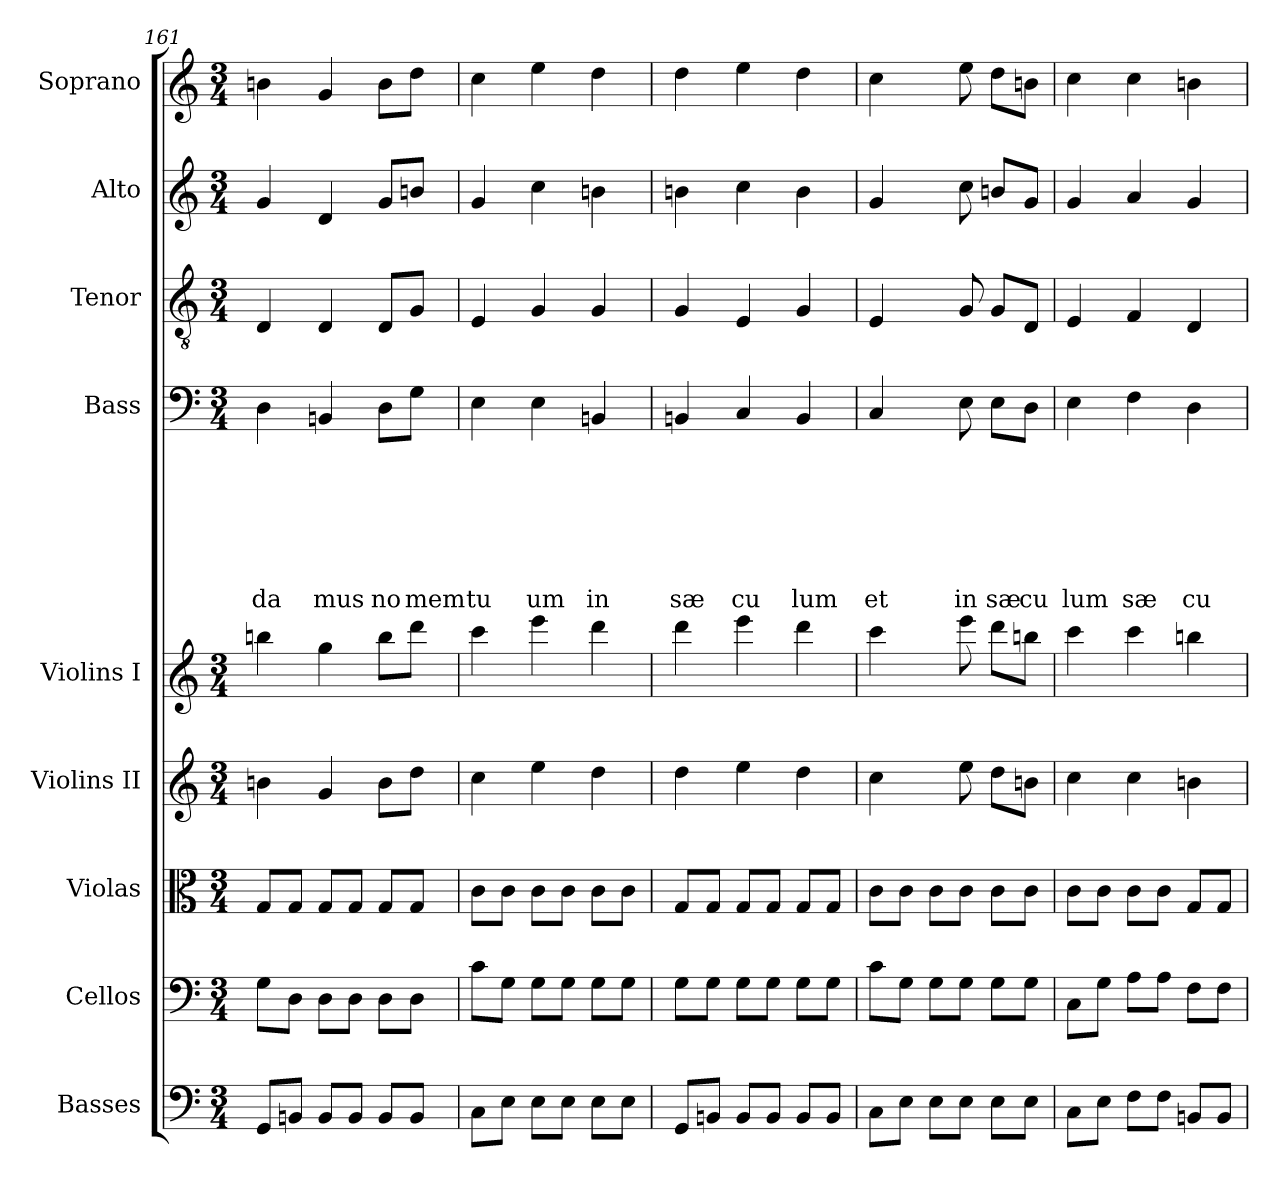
**kern	**kern	**kern	**kern	**kern	**kern	**text	**text	**text	**text	**text	**text	**text	**kern	**text	**kern	**kern
*part9	*part8	*part7	*part6	*part5	*part4	*part4	*part4	*part4	*part4	*part4	*part4	*part4	*part3	*part3	*part2	*part1
*staff9	*staff8	*staff7	*staff6	*staff5	*staff4	*staff4	*staff4	*staff4	*staff4	*staff4	*staff4	*staff4	*staff3	*staff3	*staff2	*staff1
*I"Basses	*I"Cellos	*I"Violas	*I"Violins II	*I"Violins I	*I"Bass	*	*	*	*	*	*	*	*I"Tenor	*	*I"Alto	*I"Soprano
*I'Bass	*I'Cell.	*I'Vla.	*I'Vln. II	*I'Vln. I	*I'Bs	*	*	*	*	*	*	*	*I'Ten	*	*I'Alto	*I'Sop
*clefF4	*clefF4	*clefC3	*clefG2	*clefG2	*clefF4	*	*	*	*	*	*	*	*clefGv2	*	*clefG2	*clefG2
*ITrd7c12	*	*	*	*	*	*	*	*	*	*	*	*	*	*	*	*
*k[]	*k[]	*k[]	*k[]	*k[]	*k[]	*	*	*	*	*	*	*	*k[]	*	*k[]	*k[]
*C:	*C:	*C:	*C:	*C:	*C:	*	*	*	*	*	*	*	*C:	*	*C:	*C:
*M3/4	*M3/4	*M3/4	*M3/4	*M3/4	*M3/4	*	*	*	*	*	*	*	*M3/4	*	*M3/4	*M3/4
=161	=161	=161	=161	=161	=161	=161	=161	=161	=161	=161	=161	=161	=161	=161	=161	=161
!	!	!	!	!	!	!	!	!	!	!	!	!LO:LY:b	!	!	!	!
8GGG/L	8G\L	8G/L	4bn\	4bbn\	4D\	.	.	.	.	.	.	da	4D/	.	4g/	4bn\
8BBBn/J	8D\J	8G/J	.	.	.	.	.	.	.	.	.	.	.	.	.	.
!	!	!	!	!	!	!	!	!	!	!	!	!LO:LY:b	!	!	!	!
8BBB/L	8D\L	8G/L	4g/	4gg\	4BBn/	.	.	.	.	.	.	mus	4D/	.	4d/	4g/
8BBB/J	8D\J	8G/J	.	.	.	.	.	.	.	.	.	.	.	.	.	.
!	!	!	!	!	!	!	!	!	!	!	!	!LO:LY:b	!	!	!	!
8BBB/L	8D\L	8G/L	8b\L	8bb\L	8D\L	.	.	.	.	.	.	no	8D/L	.	8g/L	8b\L
!	!	!	!	!	!	!	!	!	!	!	!	!LO:LY:b	!	!	!	!
8BBB/J	8D\J	8G/J	8dd\J	8ddd\J	8G\J	.	.	.	.	.	.	mem	8G/J	.	8bn/J	8dd\J
=162	=162	=162	=162	=162	=162	=162	=162	=162	=162	=162	=162	=162	=162	=162	=162	=162
!	!	!	!	!	!	!	!	!	!	!	!	!LO:LY:b	!	!	!	!
8CC\L	8c\L	8c\L	4cc\	4ccc\	4E\	.	.	.	.	.	.	tu	4E/	.	4g/	4cc\
8EE\J	8G\J	8c\J	.	.	.	.	.	.	.	.	.	.	.	.	.	.
!	!	!	!	!	!	!	!	!	!	!	!	!LO:LY:b	!	!	!	!
8EE\L	8G\L	8c\L	4ee\	4eee\	4E\	.	.	.	.	.	.	um	4G/	.	4cc\	4ee\
8EE\J	8G\J	8c\J	.	.	.	.	.	.	.	.	.	.	.	.	.	.
!	!	!	!	!	!	!	!	!	!	!	!	!LO:LY:b	!	!	!	!
8EE\L	8G\L	8c\L	4dd\	4ddd\	4BBn/	.	.	.	.	.	.	in	4G/	.	4bn\	4dd\
8EE\J	8G\J	8c\J	.	.	.	.	.	.	.	.	.	.	.	.	.	.
=163	=163	=163	=163	=163	=163	=163	=163	=163	=163	=163	=163	=163	=163	=163	=163	=163
!	!	!	!	!	!	!	!	!	!	!	!	!LO:LY:b	!	!	!	!
8GGG/L	8G\L	8G/L	4dd\	4ddd\	4BBn/	.	.	.	.	.	.	sæ	4G/	.	4bn\	4dd\
8BBBn/J	8G\J	8G/J	.	.	.	.	.	.	.	.	.	.	.	.	.	.
!	!	!	!	!	!	!	!	!	!	!	!	!LO:LY:b	!	!	!	!
8BBB/L	8G\L	8G/L	4ee\	4eee\	4C/	.	.	.	.	.	.	cu	4E/	.	4cc\	4ee\
8BBB/J	8G\J	8G/J	.	.	.	.	.	.	.	.	.	.	.	.	.	.
!	!	!	!	!	!	!	!	!	!	!	!	!LO:LY:b	!	!	!	!
8BBB/L	8G\L	8G/L	4dd\	4ddd\	4BB/	.	.	.	.	.	.	lum	4G/	.	4b\	4dd\
8BBB/J	8G\J	8G/J	.	.	.	.	.	.	.	.	.	.	.	.	.	.
=164	=164	=164	=164	=164	=164	=164	=164	=164	=164	=164	=164	=164	=164	=164	=164	=164
!	!	!	!	!	!	!	!	!	!	!	!	!LO:LY:b	!	!	!	!
8CC\L	8c\L	8c\L	4cc\	4ccc\	4C/	.	.	.	.	.	.	et	4E/	.	4g/	4cc\
8EE\J	8G\J	8c\J	.	.	.	.	.	.	.	.	.	.	.	.	.	.
8EE\L	8G\L	8c\L	8ryy	8ryy	8ryy	.	.	.	.	.	.	.	8ryy	.	8ryy	8ryy
!	!	!	!	!	!	!	!	!	!	!	!	!LO:LY:b	!	!	!	!
8EE\J	8G\J	8c\J	8ee\	8eee\	8E\	.	.	.	.	.	.	in	8G/	.	8cc\	8ee\
!	!	!	!	!	!	!	!	!	!	!	!	!LO:LY:b	!	!	!	!
8EE\L	8G\L	8c\L	8dd\L	8ddd\L	8E\L	.	.	.	.	.	.	sæ	8G/L	.	8bn/L	8dd\L
!	!	!	!	!	!	!	!	!	!	!	!	!LO:LY:b	!	!	!	!
8EE\J	8G\J	8c\J	8bn\J	8bbn\J	8D\J	.	.	.	.	.	.	cu	8D/J	.	8g/J	8bn\J
=165	=165	=165	=165	=165	=165	=165	=165	=165	=165	=165	=165	=165	=165	=165	=165	=165
!	!	!	!	!	!	!	!	!	!	!	!	!LO:LY:b	!	!	!	!
8CC\L	8C\L	8c\L	4cc\	4ccc\	4E\	.	.	.	.	.	.	lum	4E/	.	4g/	4cc\
8EE\J	8G\J	8c\J	.	.	.	.	.	.	.	.	.	.	.	.	.	.
!	!	!	!	!	!	!	!	!	!	!	!	!LO:LY:b	!	!	!	!
8FF\L	8A\L	8c\L	4cc\	4ccc\	4F\	.	.	.	.	.	.	sæ	4F/	.	4a/	4cc\
8FF\J	8A\J	8c\J	.	.	.	.	.	.	.	.	.	.	.	.	.	.
!	!	!	!	!	!	!	!	!	!	!	!	!LO:LY:b	!	!	!	!
8BBBn/L	8F\L	8G/L	4bn\	4bbn\	4D\	.	.	.	.	.	.	cu	4D/	.	4g/	4bn\
8BBB/J	8F\J	8G/J	.	.	.	.	.	.	.	.	.	.	.	.	.	.
=	=	=	=	=	=	=	=	=	=	=	=	=	=	=	=	=
*-	*-	*-	*-	*-	*-	*-	*-	*-	*-	*-	*-	*-	*-	*-	*-	*-
